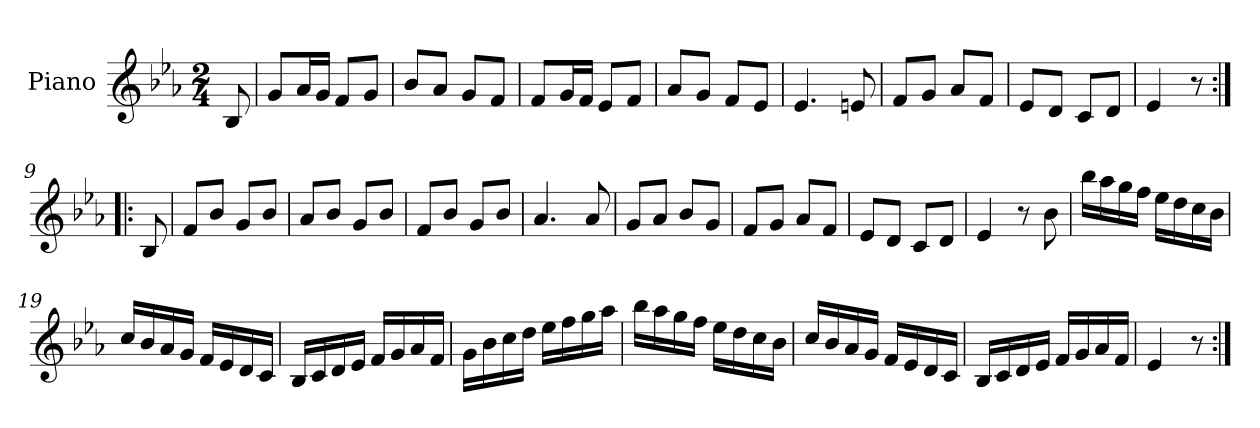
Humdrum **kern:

**kern
*part1
*staff1
*I"Piano
*I'Pno.
*clefG2
*k[b-e-a-]
*M2/4
=
8B-/
=1
8g/L
16a-/L
16g/JJ
8f/L
8g/J
=2
8b-/L
8a-/J
8g/L
8f/J
=3
8f/L
16g/L
16f/JJ
8e-/L
8f/J
=4
8a-/L
8g/J
8f/L
8e-/J
=5
4.e-/
8en/
=6
8f/L
8g/J
8a-/L
8f/J
=7
8e-/L
8d/J
8c/L
8d/J
=8
4e-/
8r
=9:|!|:
8B-/
=10
8f/L
8b-/J
8g/L
8b-/J
=11
8a-/L
8b-/J
8g/L
8b-/J
=12
8f/L
8b-/J
8g/L
8b-/J
=13
4.a-/
8a-/
=14
8g/L
8a-/J
8b-/L
8g/J
=15
8f/L
8g/J
8a-/L
8f/J
=16
8e-/L
8d/J
8c/L
8d/J
=17
4e-/
8r
8b-\
=18
16bb-\LL
16aa-\
16gg\
16ff\JJ
16ee-\LL
16dd\
16cc\
16b-\JJ
=19
16cc/LL
16b-/
16a-/
16g/JJ
16f/LL
16e-/
16d/
16c/JJ
=20
16B-/LL
16c/
16d/
16e-/JJ
16f/LL
16g/
16a-/
16f/JJ
=21
16g\LL
16b-\
16cc\
16dd\JJ
16ee-\LL
16ff\
16gg\
16aa-\JJ
=22
16bb-\LL
16aa-\
16gg\
16ff\JJ
16ee-\LL
16dd\
16cc\
16b-\JJ
=23
16cc/LL
16b-/
16a-/
16g/JJ
16f/LL
16e-/
16d/
16c/JJ
=24
16B-/LL
16c/
16d/
16e-/JJ
16f/LL
16g/
16a-/
16f/JJ
=25
4e-/
8r
=:|!
*-
